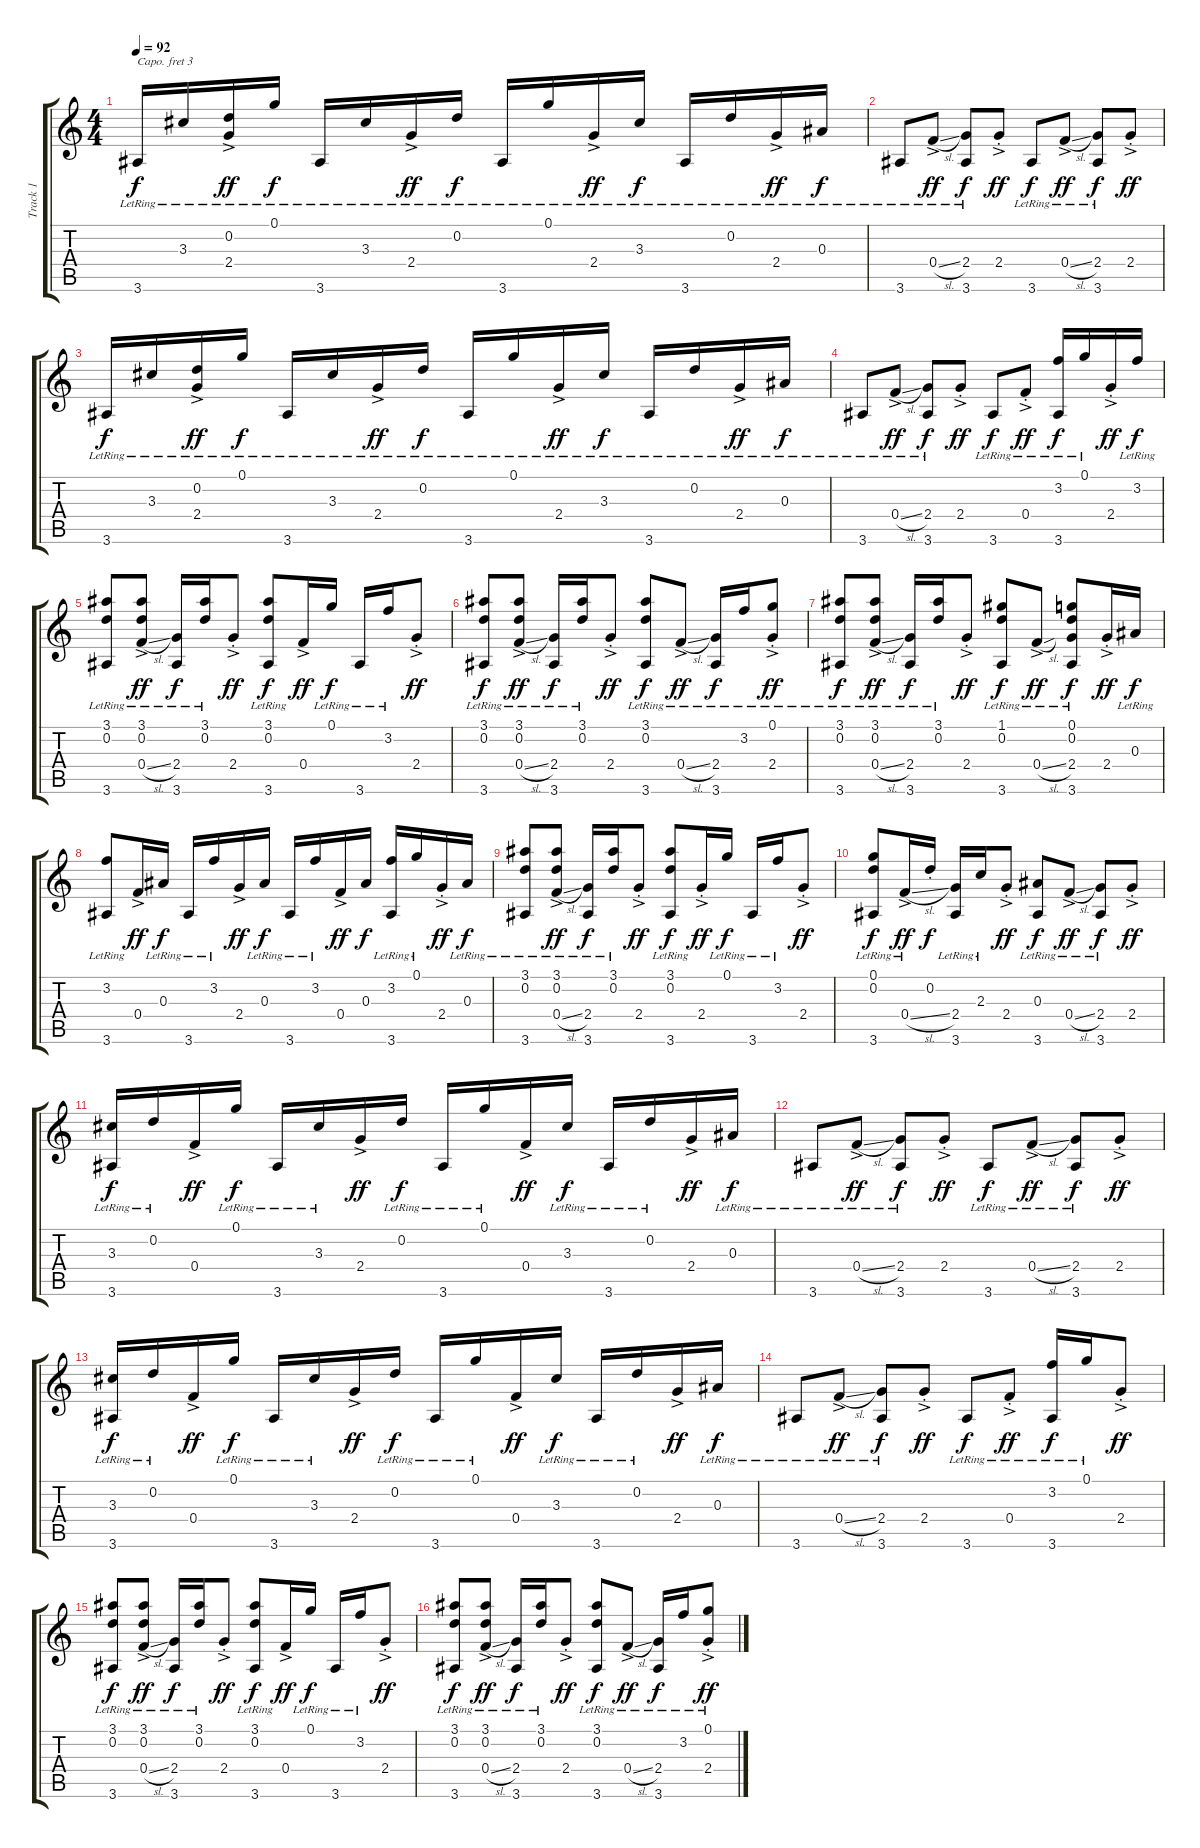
\track ("Track 1" "Track 1") {instrument acousticguitarsteel}
\staff {score tabs}
\capo 3
\tuning (E4 B3 G3 D3 A2 E2) {hide}
\ts (4 4)
\tempo 92
\clef g2
\ks c
3.6{lr}.16{dy f} 3.3{lr}.16 (0.2{lr} 2.4{ac lr}).16{dy ff} 0.1{lr}.16{dy f} 3.6{lr}.16 3.3{lr}.16 2.4{ac lr}.16{dy ff} 0.2{lr}.16{dy f volume 8} 3.6{lr}.16 0.1{lr}.16 2.4{ac lr}.16{dy ff} 3.3{lr}.16{dy f} 3.6{lr}.16 0.2{lr}.16 2.4{ac lr}.16{dy ff} 0.3{lr}.16{dy f} |
3.6{lr}.8 0.4{sl ac lr}.8{dy ff} (2.4{lr} 3.6{lr}).8{dy f} 2.4{ac st}.8{dy ff} 3.6{lr}.8{dy f} 0.4{sl ac lr}.8{dy ff} (2.4{lr} 3.6{lr}).8{dy f} 2.4{ac st}.8{dy ff} |
3.6{lr}.16{dy f} 3.3{lr}.16 (0.2{lr} 2.4{ac lr}).16{dy ff} 0.1{lr}.16{dy f} 3.6{lr}.16 3.3{lr}.16 2.4{ac lr}.16{dy ff} 0.2{lr}.16{dy f} 3.6{lr}.16 0.1{lr}.16 2.4{ac lr}.16{dy ff} 3.3{lr}.16{dy f} 3.6{lr}.16 0.2{lr}.16 2.4{ac lr}.16{dy ff} 0.3{lr}.16{dy f} |
3.6{lr}.8 0.4{sl ac lr}.8{dy ff} (2.4{lr} 3.6{lr}).8{dy f} 2.4{ac st}.8{dy ff} 3.6{lr}.8{dy f} 0.4{ac st lr}.8{dy ff} (3.2 3.6{lr}).16{dy f} 0.1{lr}.16 2.4{ac st}.16{dy ff} 3.2{lr}.16{dy f} |
(3.1{lr} 0.2{lr} 3.6{lr}).8 (3.1{lr} 0.2{lr} 0.4{sl ac lr}).8{dy ff} (2.4{lr} 3.6{lr}).16{dy f} (3.1{lr} 0.2{lr}).16 2.4{ac st}.8{dy ff} (3.1{lr} 0.2{lr} 3.6{lr}).8{dy f} 0.4{ac}.16{dy ff} 0.1{lr}.16{dy f} 3.6{lr}.16 3.2{lr}.16 2.4{ac st}.8{dy ff} |
(3.1{lr} 0.2{lr} 3.6{lr}).8{dy f} (3.1{lr} 0.2{lr} 0.4{sl ac lr}).8{dy ff} (2.4{lr} 3.6{lr}).16{dy f} (3.1{lr} 0.2{lr}).16 2.4{ac st}.8{dy ff} (3.1{lr} 0.2{lr} 3.6{lr}).8{dy f} 0.4{sl ac lr}.8{dy ff} (2.4{lr} 3.6{lr}).16{dy f} 3.2{lr}.16 (0.1{lr} 2.4{ac st}).8{dy ff} |
(3.1{lr} 0.2{lr} 3.6{lr}).8{dy f} (3.1{lr} 0.2{lr} 0.4{sl ac lr}).8{dy ff} (2.4{lr} 3.6{lr}).16{dy f} (3.1{lr} 0.2{lr}).16 2.4{ac st}.8{dy ff} (1.1{lr} 0.2{lr} 3.6{lr}).8{dy f} 0.4{sl ac lr}.8{dy ff} (0.1{lr} 0.2{lr} 2.4{lr} 3.6{lr}).8{dy f} 2.4{ac st}.16{dy ff} 0.3{lr}.16{dy f} |
(3.2{lr} 3.6{lr}).8 0.4{ac}.16{dy ff} 0.3{lr}.16{dy f} 3.6{lr}.16 3.2{lr}.16 2.4{ac}.16{dy ff} 0.3{lr}.16{dy f} 3.6{lr}.16 3.2{lr}.16 0.4{ac}.16{dy ff} 0.3.16{dy f} (3.2{lr} 3.6{lr}).16 0.1{lr}.16 2.4{ac st}.16{dy ff} 0.3{lr}.16{dy f} |
(3.1{lr} 0.2{lr} 3.6{lr}).8 (3.1{lr} 0.2{lr} 0.4{sl ac lr}).8{dy ff} (2.4{lr} 3.6{lr}).16{dy f} (3.1{lr} 0.2{lr}).16 2.4{ac st}.8{dy ff} (3.1{lr} 0.2{lr} 3.6{lr}).8{dy f} 2.4{ac st}.16{dy ff} 0.1{lr}.16{dy f} 3.6{lr}.16 3.2{lr}.16 2.4{ac st}.8{dy ff} |
(0.1{lr} 0.2{lr} 3.6{lr}).8{dy f} 0.4{sl ac lr}.16{dy ff} 0.2{st}.16{dy f} (2.4{lr} 3.6{lr}).16 2.3{lr}.16 2.4{ac st}.8{dy ff} (0.3{lr} 3.6{lr}).8{dy f} 0.4{sl ac lr}.8{dy ff} (2.4{lr} 3.6{lr}).8{dy f} 2.4{ac st}.8{dy ff} |
(3.3{lr} 3.6{lr}).16{dy f} 0.2{lr}.16 0.4{ac}.16{dy ff} 0.1{lr}.16{dy f} 3.6{lr}.16 3.3{lr}.16 2.4{ac}.16{dy ff} 0.2{lr}.16{dy f} 3.6{lr}.16 0.1{lr}.16 0.4{ac}.16{dy ff} 3.3{lr}.16{dy f} 3.6{lr}.16 0.2{lr}.16 2.4{ac}.16{dy ff} 0.3{lr}.16{dy f} |
3.6{lr}.8 0.4{sl ac lr}.8{dy ff} (2.4{lr} 3.6{lr}).8{dy f} 2.4{ac st}.8{dy ff} 3.6{lr}.8{dy f} 0.4{sl ac lr}.8{dy ff} (2.4{lr} 3.6{lr}).8{dy f} 2.4{ac st}.8{dy ff} |
(3.3{lr} 3.6{lr}).16{dy f} 0.2{lr}.16 0.4{ac}.16{dy ff} 0.1{lr}.16{dy f} 3.6{lr}.16 3.3{lr}.16 2.4{ac}.16{dy ff} 0.2{lr}.16{dy f} 3.6{lr}.16 0.1{lr}.16 0.4{ac}.16{dy ff} 3.3{lr}.16{dy f} 3.6{lr}.16 0.2{lr}.16 2.4{ac}.16{dy ff} 0.3{lr}.16{dy f} |
3.6{lr}.8{volume 0} 0.4{sl ac lr}.8{dy ff} (2.4{lr} 3.6{lr}).8{dy f} 2.4{ac st}.8{dy ff} 3.6{lr}.8{dy f} 0.4{ac st lr}.8{dy ff} (3.2 3.6{lr}).16{dy f} 0.1{lr}.16 2.4{ac st}.8{dy ff} |
(3.1{lr} 0.2{lr} 3.6{lr}).8{dy f} (3.1{lr} 0.2{lr} 0.4{sl ac lr}).8{dy ff} (2.4{lr} 3.6{lr}).16{dy f} (3.1{lr} 0.2{lr}).16 2.4{ac st}.8{dy ff} (3.1{lr} 0.2{lr} 3.6{lr}).8{dy f} 0.4{ac}.16{dy ff} 0.1{lr}.16{dy f} 3.6{lr}.16 3.2{lr}.16 2.4{ac st}.8{dy ff} |
(3.1{lr} 0.2{lr} 3.6{lr}).8{dy f} (3.1{lr} 0.2{lr} 0.4{sl ac lr}).8{dy ff} (2.4{lr} 3.6{lr}).16{dy f} (3.1{lr} 0.2{lr}).16 2.4{ac st}.8{dy ff} (3.1{lr} 0.2{lr} 3.6{lr}).8{dy f} 0.4{sl ac lr}.8{dy ff} (2.4{lr} 3.6{lr}).16{dy f} 3.2{lr}.16 (0.1{lr} 2.4{ac st}).8{dy ff}
